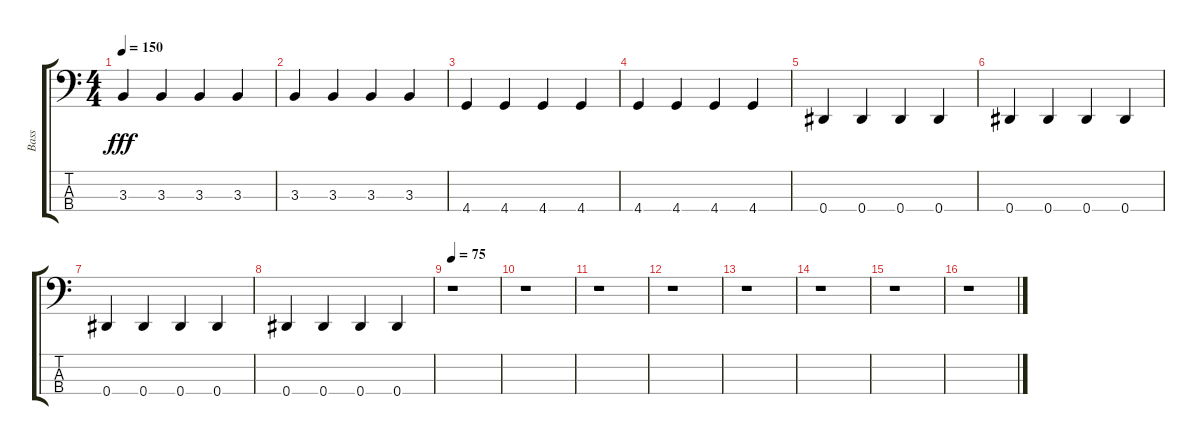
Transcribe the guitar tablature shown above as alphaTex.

\track ("Bass" "Bass") {instrument electricbassfinger}
\staff {score tabs}
\tuning (Gb2 Db2 Ab1 Eb1) {hide}
\ts (4 4)
\tempo 150
\clef f4
\ks c
3.3.4{dy fff} 3.3.4 3.3.4 3.3.4 |
3.3.4 3.3.4 3.3.4 3.3.4 |
4.4.4 4.4.4 4.4.4 4.4.4 |
4.4.4 4.4.4 4.4.4 4.4.4 |
0.4.4 0.4.4 0.4.4 0.4.4 |
0.4.4 0.4.4 0.4.4 0.4.4 |
0.4.4 0.4.4 0.4.4 0.4.4 |
0.4.4 0.4.4 0.4.4 0.4.4 |
\tempo 75
r.1 |
r.1 |
r.1 |
r.1 |
r.1 |
r.1 |
r.1 |
r.1
